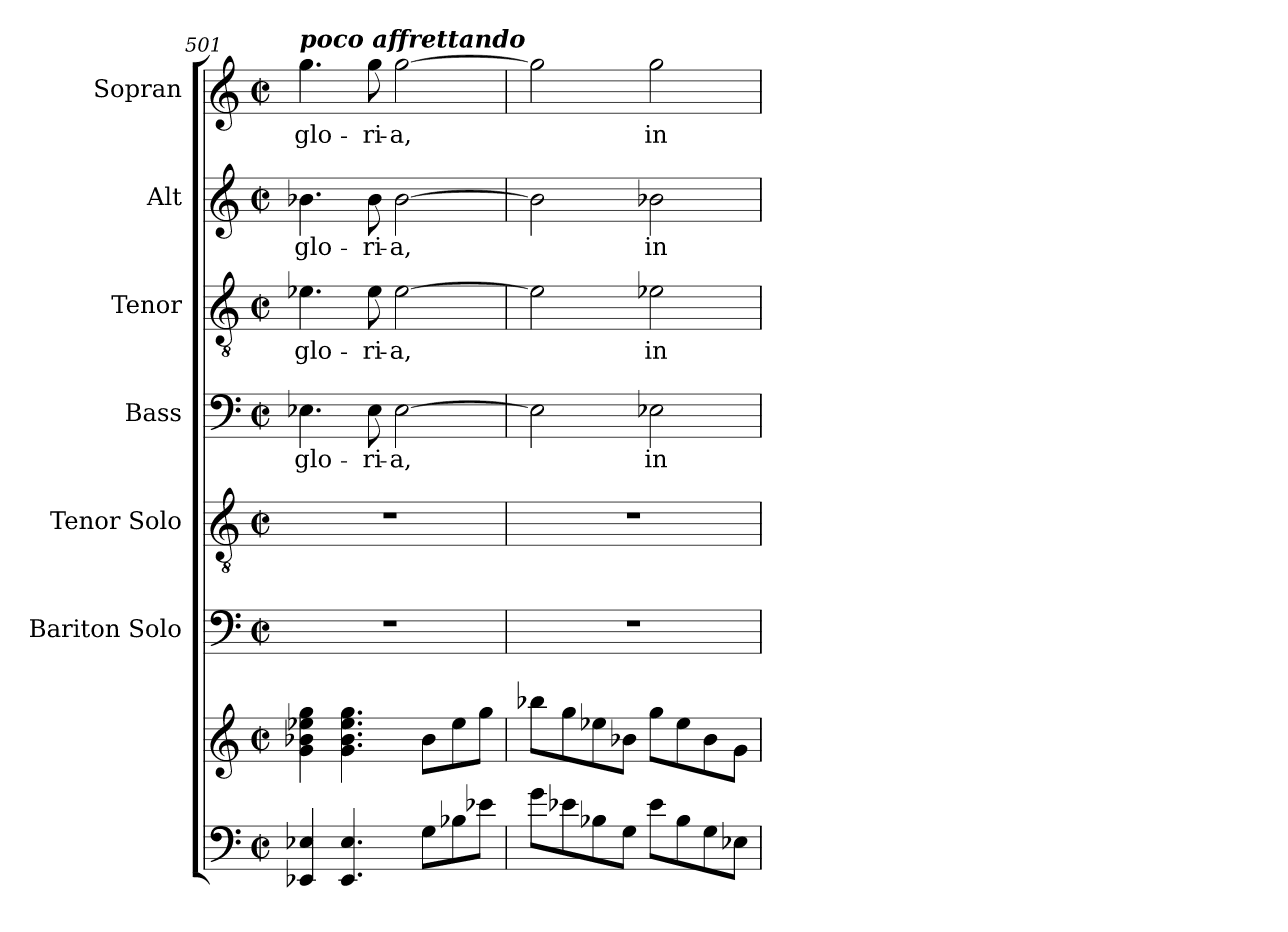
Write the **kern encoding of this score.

**kern	**kern	**kern	**kern	**kern	**text	**kern	**text	**kern	**text	**kern	**text
*part7	*part7	*part6	*part5	*part4	*part4	*part3	*part3	*part2	*part2	*part1	*part1
*staff8	*staff7	*staff6	*staff5	*staff4	*staff4	*staff3	*staff3	*staff2	*staff2	*staff1	*staff1
*	*	*I"Bariton Solo	*I"Tenor Solo	*I"Bass	*	*I"Tenor	*	*I"Alt	*	*I"Sopran	*
*	*	*	*	*I'B.	*	*I'T.	*	*I'A.	*	*I'S.	*
*clefF4	*clefG2	*clefF4	*clefGv2	*clefF4	*	*clefGv2	*	*clefG2	*	*clefG2	*
*k[]	*k[]	*k[]	*k[]	*k[]	*	*k[]	*	*k[]	*	*k[]	*
*C:	*C:	*C:	*C:	*C:	*	*C:	*	*C:	*	*C:	*
*M2/2	*M2/2	*M2/2	*M2/2	*M2/2	*	*M2/2	*	*M2/2	*	*M2/2	*
*met(c|)	*met(c|)	*met(c|)	*met(c|)	*met(c|)	*	*met(c|)	*	*met(c|)	*	*met(c|)	*
=501	=501	=501	=501	=501	=501	=501	=501	=501	=501	=501	=501
!	!	!	!	!	!	!	!	!	!	!LO:TX:a:Bi:t=poco affrettando	!
!	!	!	!	!	!LO:LY:b	!	!LO:LY:b	!	!LO:LY:b	!	!LO:LY:b
4EE-X/ 4E-X/	4g\ 4b-X\ 4ee-X\ 4gg\	1r	1r	4.E-X\	glo-	4.e-X\	glo-	4.b-X\	glo-	4.gg\	glo-
4.EE-/ 4.E-/	4.g\ 4.b-\ 4.ee-\ 4.gg\	.	.	.	.	.	.	.	.	.	.
!	!	!	!	!	!LO:LY:b	!	!LO:LY:b	!	!LO:LY:b	!	!LO:LY:b
.	.	.	.	8E-\	-ri-	8e-\	-ri-	8b-\	-ri-	8gg\	-ri-
!	!	!	!	!	!LO:LY:b	!	!LO:LY:b	!	!LO:LY:b	!	!LO:LY:b
.	.	.	.	[2E-\	-a,	[2e-\	-a,	[2b-\	-a,	[2gg\	-a,
8G\L	8b-\L	.	.	.	.	.	.	.	.	.	.
8B-X\	8ee-\	.	.	.	.	.	.	.	.	.	.
8e-X\J	8gg\J	.	.	.	.	.	.	.	.	.	.
!!LO:PB:g=z
=502	=502	=502	=502	=502	=502	=502	=502	=502	=502	=502	=502
8g\L	8bb-X\L	1r	1r	2E-\]	.	2e-\]	.	2b-\]	.	2gg\]	.
8e-X\	8gg\	.	.	.	.	.	.	.	.	.	.
8B-X\	8ee-X\	.	.	.	.	.	.	.	.	.	.
8G\J	8b-X\J	.	.	.	.	.	.	.	.	.	.
!	!	!	!	!	!LO:LY:b	!	!LO:LY:b	!	!LO:LY:b	!	!LO:LY:b
8e-\L	8gg\L	.	.	2E-X\	in	2e-X\	in	2b-X\	in	2gg\	in
8B-\	8ee-\	.	.	.	.	.	.	.	.	.	.
8G\	8b-\	.	.	.	.	.	.	.	.	.	.
8E-X\J	8g\J	.	.	.	.	.	.	.	.	.	.
=	=	=	=	=	=	=	=	=	=	=	=
*-	*-	*-	*-	*-	*-	*-	*-	*-	*-	*-	*-
